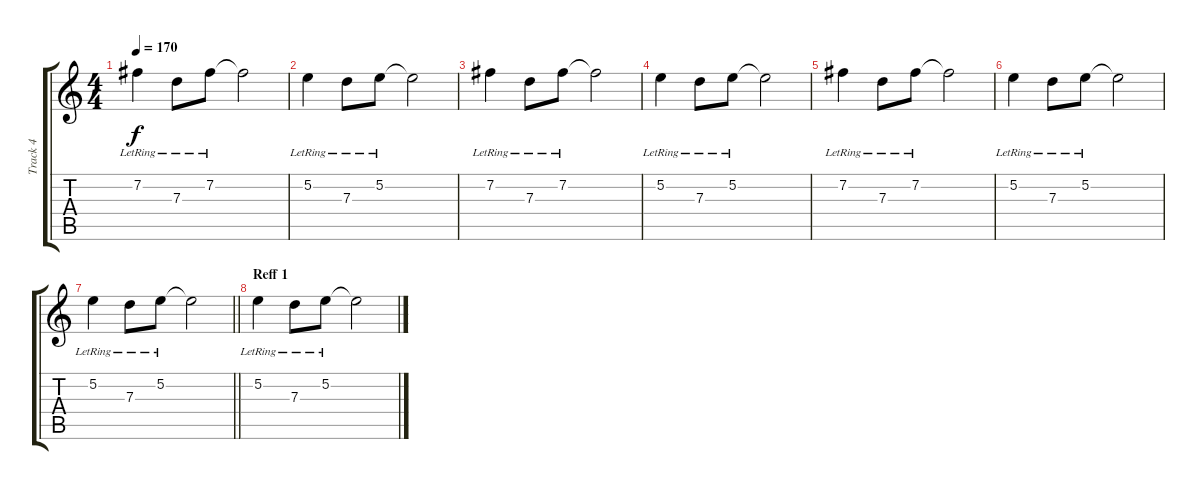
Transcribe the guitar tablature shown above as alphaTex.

\track ("Track 4" "Track 4") {instrument electricguitarjazz}
\staff {score tabs}
\tuning (E4 B3 G3 D3 A2 E2) {hide}
\ts (4 4)
\tempo 170
\clef g2
\ks c
7.2{lr}.4{dy f} 7.3{lr}.8 7.2{lr}.8 7.2{t}.2 |
5.2{lr}.4 7.3{lr}.8 5.2{lr}.8 5.2{t}.2 |
7.2{lr}.4 7.3{lr}.8 7.2{lr}.8 7.2{t}.2 |
5.2{lr}.4 7.3{lr}.8 5.2{lr}.8 5.2{t}.2 |
7.2{lr}.4 7.3{lr}.8 7.2{lr}.8 7.2{t}.2 |
5.2{lr}.4 7.3{lr}.8 5.2{lr}.8 5.2{t}.2 |
\barLineRight lightlight
5.2{lr}.4 7.3{lr}.8 5.2{lr}.8 5.2{t}.2 |
\section ("" "Reff 1")
5.2{lr}.4 7.3{lr}.8 5.2{lr}.8 5.2{t}.2
